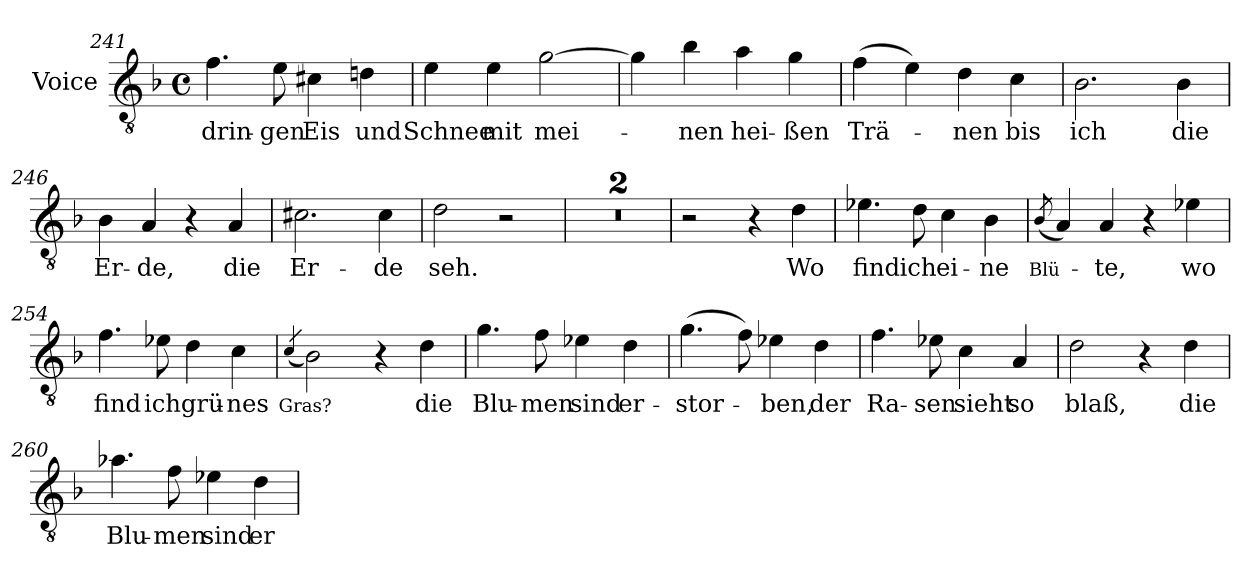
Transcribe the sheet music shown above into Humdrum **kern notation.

**kern	**text
*part1	*part1
*staff1	*staff1
*I"Voice	*
*clefGv2	*
*ITrd7c12	*
*k[b-]	*
*F:	*
*M4/4	*
*met(c)	*
=241	=241
!	!LO:LY:b:color=#000000
4.Fi\	-drin-
!	!LO:LY:b:color=#000000
8Ei\	-gen
!	!LO:LY:b:color=#000000
4C#Xi\	Eis
!	!LO:LY:b:color=#000000
4Dni\	und
=242	=242
!	!LO:LY:b:color=#000000
4Ei\	Schnee
!	!LO:LY:b:color=#000000
4Ei\	mit
!	!LO:LY:b:color=#000000
[>2Gi\	mei-
!!LO:LB:g=z
=243	=243
4Gi\]	.
!	!LO:LY:b:color=#000000
4B-i\	-nen
!	!LO:LY:b:color=#000000
4Ai\	hei-
!	!LO:LY:b:color=#000000
4Gi\	-ßen
=244	=244
!	!LO:LY:b:color=#000000
(4Fi\	Trä-
4Ei\)	.
!	!LO:LY:b:color=#000000
4Di\	-nen
!	!LO:LY:b:color=#000000
4Ci\	bis
=245	=245
!	!LO:LY:b:color=#000000
2.BB-i\	ich
!	!LO:LY:b:color=#000000
4BB-i\	die
=246	=246
!	!LO:LY:b:color=#000000
4BB-i\	Er-
!	!LO:LY:b:color=#000000
4AAi/	-de,
4r	.
!	!LO:LY:b:color=#000000
4AAi/	die
=247	=247
!	!LO:LY:b:color=#000000
2.C#Xi\	Er-
!	!LO:LY:b:color=#000000
4C#i\	-de
=248	=248
!	!LO:LY:b:color=#000000
2Di\	seh.
2r	.
=249	=249
1r	.
=250	=250
1r	.
=251	=251
2r	.
4r	.
!	!LO:LY:b:color=#000000
4Di\	Wo
!!LO:LB:g=z
=252	=252
!	!LO:LY:b:color=#000000
4.E-Xi\	find
!	!LO:LY:b:color=#000000
8Di\	ich
!	!LO:LY:b:color=#000000
4Ci\	ei-
!	!LO:LY:b:color=#000000
4BB-i\	-ne
=253	=253
!	!LO:LY:b:color=#000000
(8qBB-i/	Blü-
4AAi/)	.
!	!LO:LY:b:color=#000000
4AAi/	-te,
4r	.
!	!LO:LY:b:color=#000000
4E-Xi\	wo
=254	=254
!	!LO:LY:b:color=#000000
4.Fi\	find
!	!LO:LY:b:color=#000000
8E-Xi\	ich
!	!LO:LY:b:color=#000000
4Di\	grü-
!	!LO:LY:b:color=#000000
4Ci\	-nes
=255	=255
!	!LO:LY:b:color=#000000
(4qCi/	Gras?
2BB-i\)	.
4r	.
!	!LO:LY:b:color=#000000
4Di\	die
=256	=256
!	!LO:LY:b:color=#000000
4.Gi\	Blu-
!	!LO:LY:b:color=#000000
8Fi\	-men
!	!LO:LY:b:color=#000000
4E-Xi\	sind
!	!LO:LY:b:color=#000000
4Di\	er-
=257	=257
!	!LO:LY:b:color=#000000
(4.Gi\	-stor-
8Fi\)	.
!	!LO:LY:b:color=#000000
4E-Xi\	-ben,
!	!LO:LY:b:color=#000000
4Di\	der
=258	=258
!	!LO:LY:b:color=#000000
4.Fi\	Ra-
!	!LO:LY:b:color=#000000
8E-Xi\	-sen
!	!LO:LY:b:color=#000000
4Ci\	sieht
!	!LO:LY:b:color=#000000
4AAi/	so
!!LO:LB:g=z
=259	=259
!	!LO:LY:b:color=#000000
2Di\	blaß,
4r	.
!	!LO:LY:b:color=#000000
4Di\	die
=260	=260
!	!LO:LY:b:color=#000000
4.A-Xi\	Blu-
!	!LO:LY:b:color=#000000
8Fi\	-men
!	!LO:LY:b:color=#000000
4E-Xi\	sind
!	!LO:LY:b:color=#000000
4Di\	er-
=	=
*-	*-
